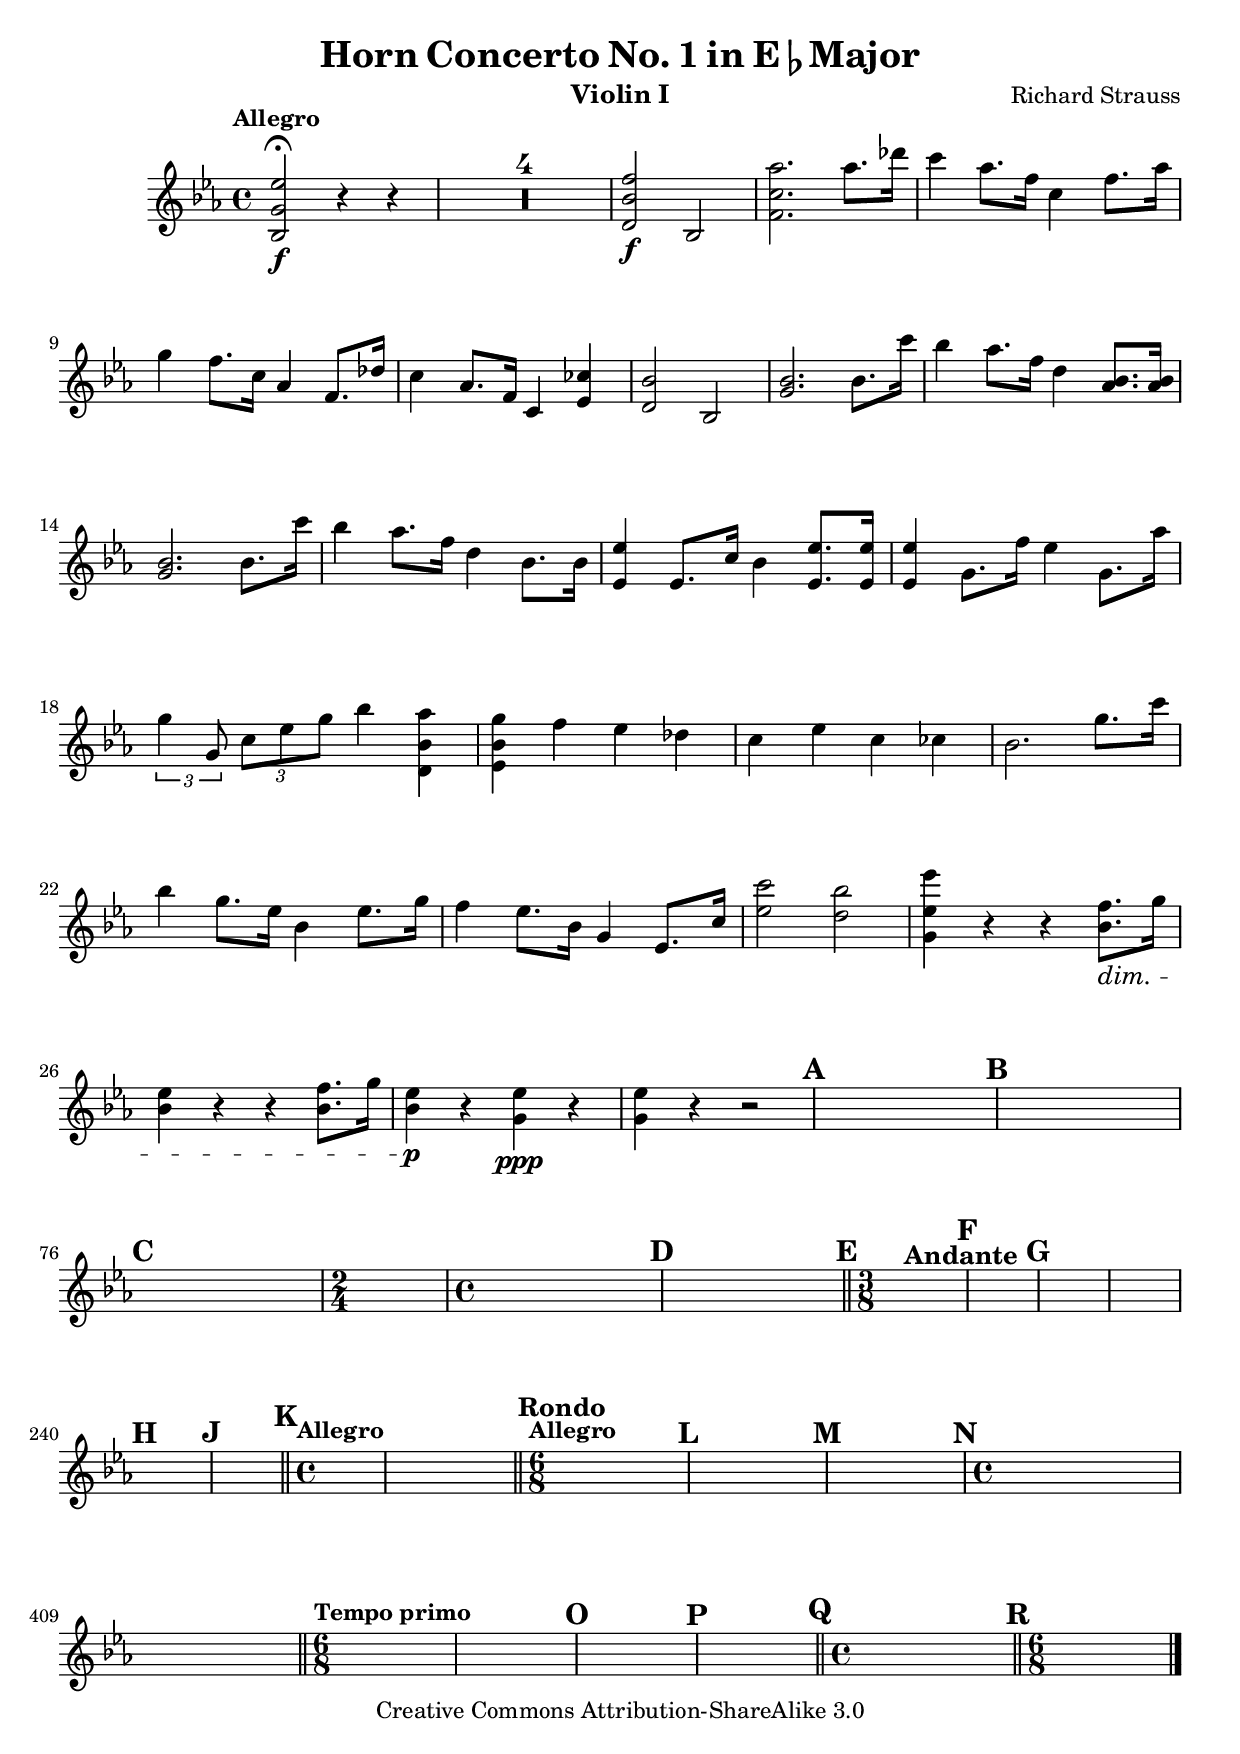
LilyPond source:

\version "2.13.22"

\version "2.13.22"

\include "defs.ily"

violinOneMvtI = \relative c'
{
  \key ees \major
  <bes g' ees'>2\f\fermata r4 r |
  R1*4 |
  <d bes' f'>2\f bes |
  <f' c' aes'>2. aes'8. des16 |
  c4 aes8. f16 c4 f8. aes16 |
  g4 f8. c16 aes4 f8. des'16 |
  c4 aes8. f16 c4 <ees ces'>4 |
  <d bes'>2 bes |
  <g' bes>2. bes8. c'16 |
  bes4 aes8. f16 d4 <aes bes>8. <aes bes>16 |
  <g bes>2. bes8. c'16 |
  bes4 aes8. f16 d4 bes8. bes16 |
  <ees, ees'>4 ees8. c'16 bes4 <ees, ees'>8. <ees ees'>16 |
  <ees ees'>4 g8. f'16 ees4 g,8. aes'16 |
  \times 2/3 {g4 g,8} \times 2/3 {c8 ees g} bes4 <d,, bes' aes'>4 |
  <ees bes' g'>4 f' ees des |
  c ees c ces |
  bes2. g'8. c16 |
  bes4 g8. ees16 bes4 ees8. g16 |
  f4 ees8. bes16 g4 ees8. c'16 |
  <ees c'>2 <d bes'> |
  \dimTextDim
  <g, ees' ees'>4 r r <bes f'>8.\> g'16 |
  \dimHairpin
  <bes, ees>4 r r <bes f'>8. g'16 |
  <bes, ees>4\p r <g ees'>\ppp r |
  <g ees'> r r2 |

  %A
}

violinOneMvtII = \relative c'
{
}

violinOneMvtIII = \relative c'
{
}

violinOne = {\violinOneMvtI \violinOneMvtII \violinOneMvtIII}




\paper
{
  ragged-last-bottom = ##f
}

instrument = \markup {Violin I}

\include "header.ily"

notes = \violinOne

\include "part.ily"

